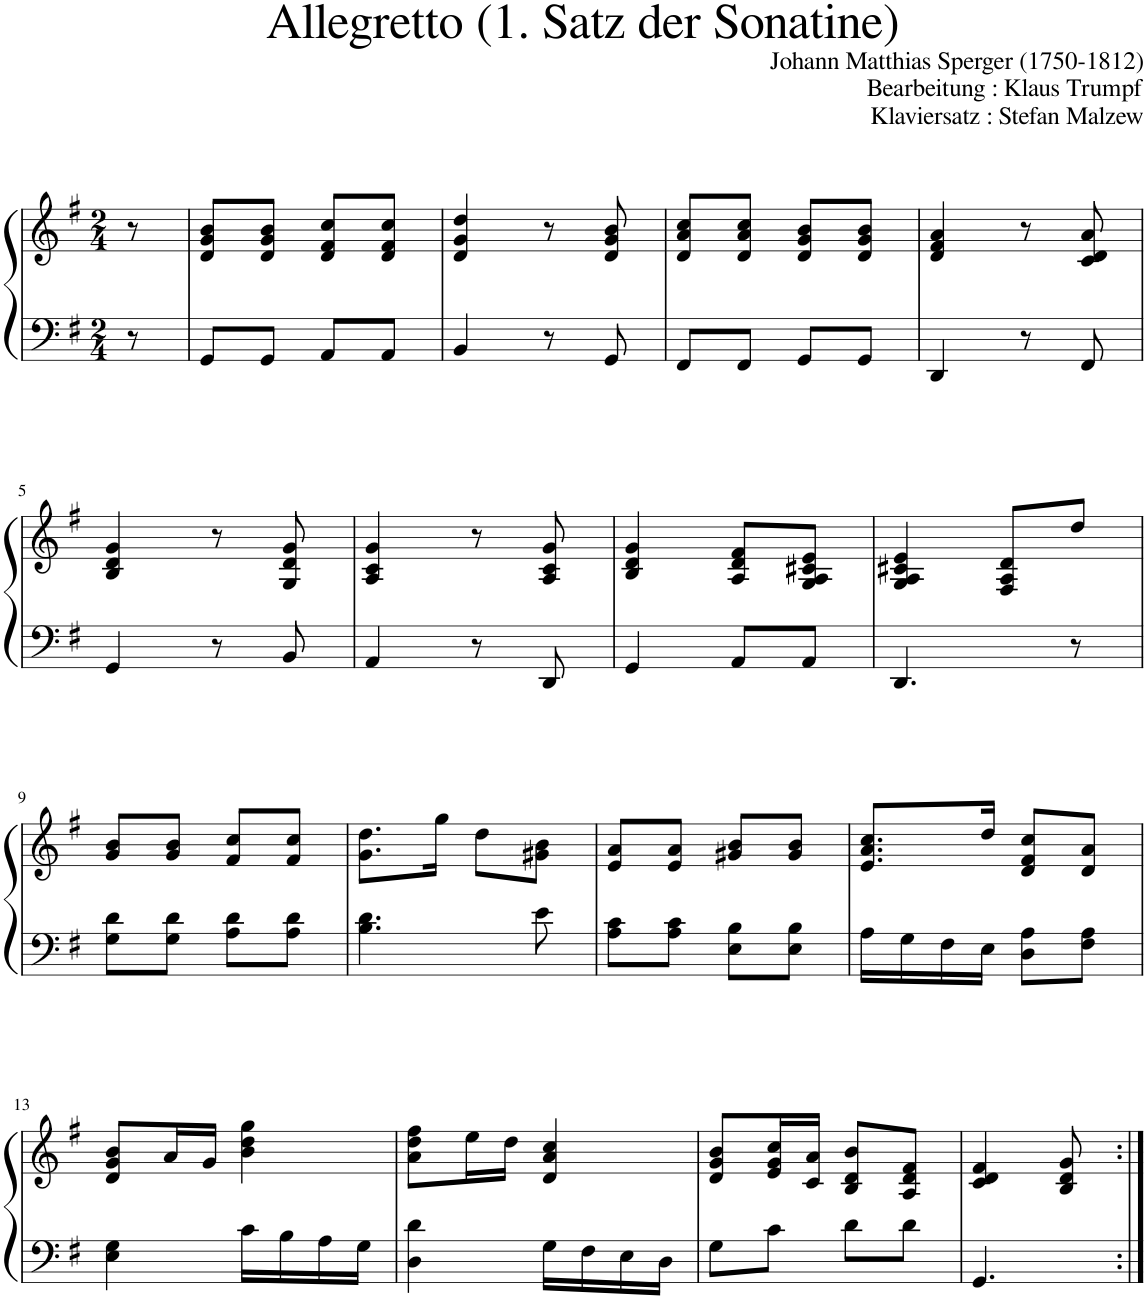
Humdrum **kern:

**kern	**kern
*part1	*part1
*staff2	*staff1
*I"Piano	*
*I'Pno.	*
*clefF4	*clefG2
*k[f#]	*k[f#]
*M2/4	*M2/4
=	=
8r	8r
=1	=1
8GG/L	8d/ 8g/ 8b/L
8GG/J	8d/ 8g/ 8b/J
8AA/L	8d/ 8f#/ 8cc/L
8AA/J	8d/ 8f#/ 8cc/J
=2	=2
4BB/	4d/ 4g/ 4dd/
8r	8r
8GG/	8d/ 8g/ 8b/
=3	=3
8FF#/L	8d/ 8a/ 8cc/L
8FF#/J	8d/ 8a/ 8cc/J
8GG/L	8d/ 8g/ 8b/L
8GG/J	8d/ 8g/ 8b/J
=4	=4
4DD/	4d/ 4f#/ 4a/
8r	8r
8FF#/	8c/ 8d/ 8a/
!!LO:LB:g=z
=5	=5
4GG/	4B/ 4d/ 4g/
8r	8r
8BB/	8G/ 8d/ 8g/
=6	=6
4AA/	4A/ 4c/ 4g/
8r	8r
8DD/	8A/ 8c/ 8g/
=7	=7
4GG/	4B/ 4d/ 4g/
8AA/L	8A/ 8d/ 8f#/L
8AA/J	8G/ 8A/ 8c#X/ 8e/J
=8	=8
4.DD/	4G/ 4A/ 4c#X/ 4e/
.	8F#/ 8A/ 8d/L
8r	8dd/J
!!LO:LB:g=z
=9	=9
8G\ 8d\L	8g/ 8b/L
8G\ 8d\J	8g/ 8b/J
8A\ 8d\L	8f#/ 8cc/L
8A\ 8d\J	8f#/ 8cc/J
=10	=10
4.B\ 4.d\	8.g\ 8.dd\L
.	16gg\Jk
.	8dd\L
8e\	8g#X\ 8b\J
=11	=11
8A\ 8c\L	8e/ 8a/L
8A\ 8c\J	8e/ 8a/J
8E\ 8B\L	8g#X/ 8b/L
8E\ 8B\J	8g#/ 8b/J
=12	=12
16A\LL	8.e/ 8.a/ 8.cc/L
16G\	.
16F#\	.
16E\JJ	16dd/Jk
8D\ 8A\L	8d/ 8f#/ 8cc/L
8F#\ 8A\J	8d/ 8a/J
!!LO:LB:g=z
=13	=13
4E\ 4G\	8d/ 8g/ 8b/L
.	16a/L
.	16g/JJ
16c\LL	4b\ 4dd\ 4gg\
16B\	.
16A\	.
16G\JJ	.
=14	=14
4D\ 4d\	8a\ 8dd\ 8ff#\L
.	16ee\L
.	16dd\JJ
16G\LL	4d/ 4a/ 4cc/
16F#\	.
16E\	.
16D\JJ	.
=15	=15
8G\L	8d/ 8g/ 8b/L
8c\J	16e/ 16g/ 16cc/L
.	16c/ 16a/JJ
8d\L	8B/ 8d/ 8b/L
8d\J	8A/ 8d/ 8f#/J
=16	=16
4.GG/	4c/ 4d/ 4f#/
.	8B/ 8d/ 8g/
=:|!	=:|!
*-	*-
